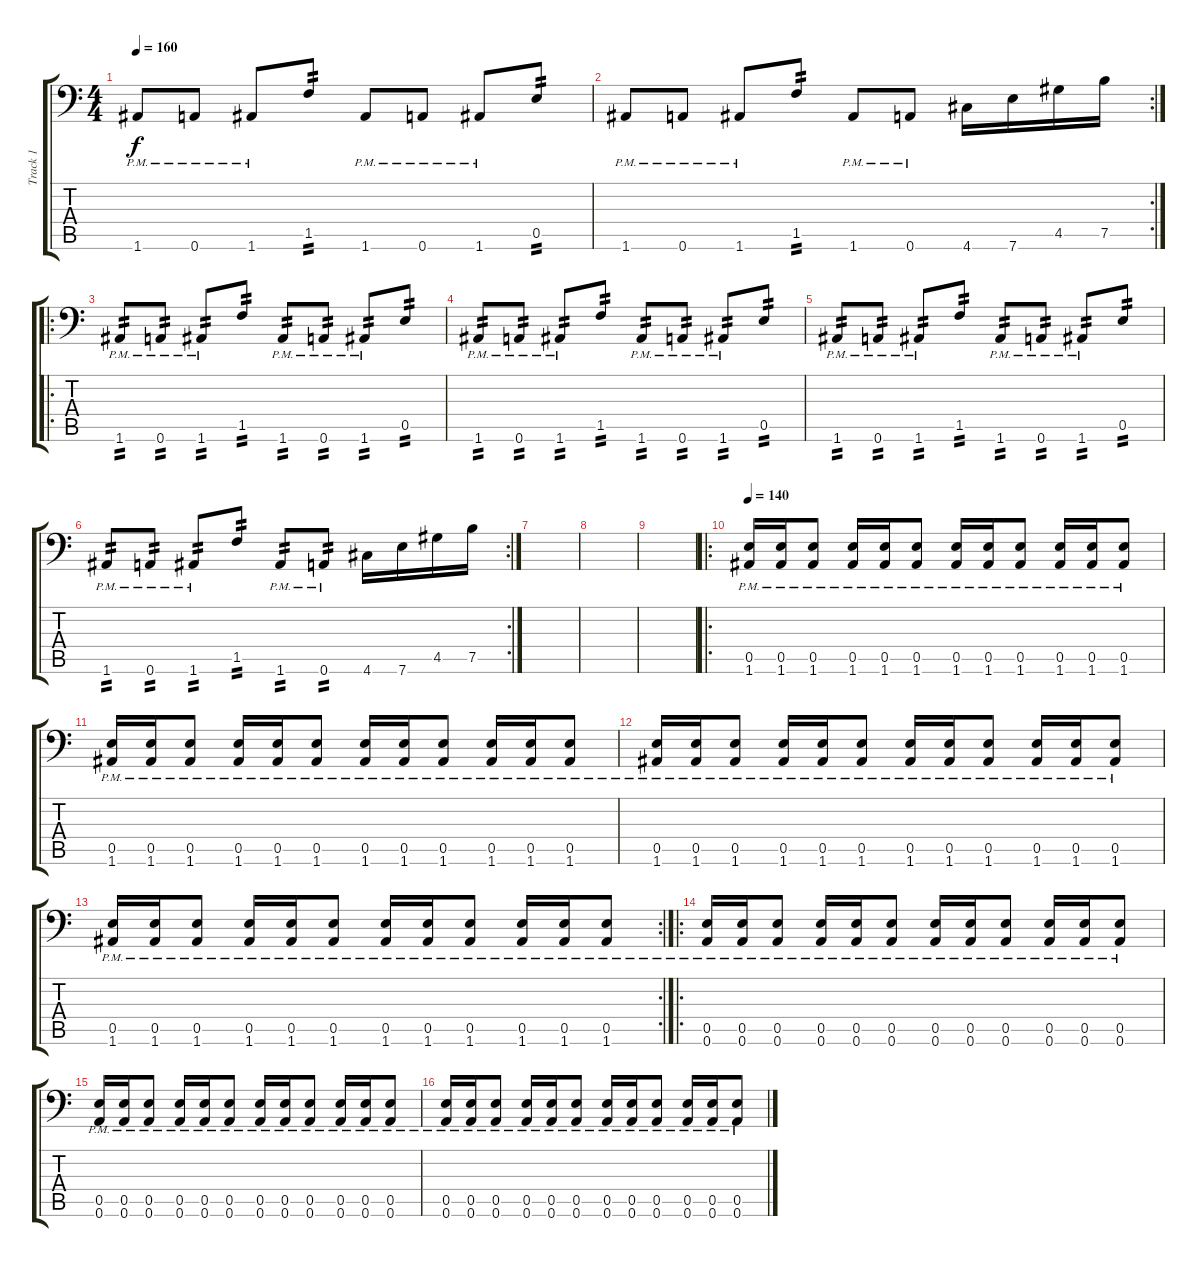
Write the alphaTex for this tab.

\track ("Track 1" "Track 1") {instrument distortionguitar}
\staff {score tabs}
\tuning (B3 Gb3 D3 A2 E2 A1) {hide}
\ts (4 4)
\tempo 160
\clef f4
\ks c
1.6{pm}.8{dy f} 0.6{pm}.8 1.6{pm}.8 1.5.8{tp 2} 1.6{pm}.8 0.6{pm}.8 1.6{pm}.8 0.5.8{tp 2} |
\rc 2
1.6{pm}.8 0.6{pm}.8 1.6{pm}.8 1.5.8{tp 2} 1.6{pm}.8 0.6{pm}.8 4.6.16 7.6.16 4.5.16 7.5.16 |
\ro
1.6{pm}.8{tp 2} 0.6{pm}.8{tp 2} 1.6{pm}.8{tp 2} 1.5.8{tp 2} 1.6{pm}.8{tp 2} 0.6{pm}.8{tp 2} 1.6{pm}.8{tp 2} 0.5.8{tp 2} |
1.6{pm}.8{tp 2} 0.6{pm}.8{tp 2} 1.6{pm}.8{tp 2} 1.5.8{tp 2} 1.6{pm}.8{tp 2} 0.6{pm}.8{tp 2} 1.6{pm}.8{tp 2} 0.5.8{tp 2} |
1.6{pm}.8{tp 2} 0.6{pm}.8{tp 2} 1.6{pm}.8{tp 2} 1.5.8{tp 2} 1.6{pm}.8{tp 2} 0.6{pm}.8{tp 2} 1.6{pm}.8{tp 2} 0.5.8{tp 2} |
\rc 2
1.6{pm}.8{tp 2} 0.6{pm}.8{tp 2} 1.6{pm}.8{tp 2} 1.5.8{tp 2} 1.6{pm}.8{tp 2} 0.6{pm}.8{tp 2} 4.6.16 7.6.16 4.5.16 7.5.16 |
|
|
|
\ro
\tempo 140
(0.5{pm} 1.6{pm}).16 (0.5{pm} 1.6{pm}).16 (0.5{pm} 1.6{pm}).8 (0.5{pm} 1.6{pm}).16 (0.5{pm} 1.6{pm}).16 (0.5{pm} 1.6{pm}).8 (0.5{pm} 1.6{pm}).16 (0.5{pm} 1.6{pm}).16 (0.5{pm} 1.6{pm}).8 (0.5{pm} 1.6{pm}).16 (0.5{pm} 1.6{pm}).16 (0.5{pm} 1.6{pm}).8 |
(0.5{pm} 1.6{pm}).16 (0.5{pm} 1.6{pm}).16 (0.5{pm} 1.6{pm}).8 (0.5{pm} 1.6{pm}).16 (0.5{pm} 1.6{pm}).16 (0.5{pm} 1.6{pm}).8 (0.5{pm} 1.6{pm}).16 (0.5{pm} 1.6{pm}).16 (0.5{pm} 1.6{pm}).8 (0.5{pm} 1.6{pm}).16 (0.5{pm} 1.6{pm}).16 (0.5{pm} 1.6{pm}).8 |
(0.5{pm} 1.6{pm}).16 (0.5{pm} 1.6{pm}).16 (0.5{pm} 1.6{pm}).8 (0.5{pm} 1.6{pm}).16 (0.5{pm} 1.6{pm}).16 (0.5{pm} 1.6{pm}).8 (0.5{pm} 1.6{pm}).16 (0.5{pm} 1.6{pm}).16 (0.5{pm} 1.6{pm}).8 (0.5{pm} 1.6{pm}).16 (0.5{pm} 1.6{pm}).16 (0.5{pm} 1.6{pm}).8 |
\rc 2
(0.5{pm} 1.6{pm}).16 (0.5{pm} 1.6{pm}).16 (0.5{pm} 1.6{pm}).8 (0.5{pm} 1.6{pm}).16 (0.5{pm} 1.6{pm}).16 (0.5{pm} 1.6{pm}).8 (0.5{pm} 1.6{pm}).16 (0.5{pm} 1.6{pm}).16 (0.5{pm} 1.6{pm}).8 (0.5{pm} 1.6{pm}).16 (0.5{pm} 1.6{pm}).16 (0.5{pm} 1.6{pm}).8 |
\ro
(0.5{pm} 0.6{pm}).16 (0.5{pm} 0.6{pm}).16 (0.5{pm} 0.6{pm}).8 (0.5{pm} 0.6{pm}).16 (0.5{pm} 0.6{pm}).16 (0.5{pm} 0.6{pm}).8 (0.5{pm} 0.6{pm}).16 (0.5{pm} 0.6{pm}).16 (0.5{pm} 0.6{pm}).8 (0.5{pm} 0.6{pm}).16 (0.5{pm} 0.6{pm}).16 (0.5{pm} 0.6{pm}).8 |
(0.5{pm} 0.6{pm}).16 (0.5{pm} 0.6{pm}).16 (0.5{pm} 0.6{pm}).8 (0.5{pm} 0.6{pm}).16 (0.5{pm} 0.6{pm}).16 (0.5{pm} 0.6{pm}).8 (0.5{pm} 0.6{pm}).16 (0.5{pm} 0.6{pm}).16 (0.5{pm} 0.6{pm}).8 (0.5{pm} 0.6{pm}).16 (0.5{pm} 0.6{pm}).16 (0.5{pm} 0.6{pm}).8 |
(0.5{pm} 0.6{pm}).16 (0.5{pm} 0.6{pm}).16 (0.5{pm} 0.6{pm}).8 (0.5{pm} 0.6{pm}).16 (0.5{pm} 0.6{pm}).16 (0.5{pm} 0.6{pm}).8 (0.5{pm} 0.6{pm}).16 (0.5{pm} 0.6{pm}).16 (0.5{pm} 0.6{pm}).8 (0.5{pm} 0.6{pm}).16 (0.5{pm} 0.6{pm}).16 (0.5{pm} 0.6{pm}).8
